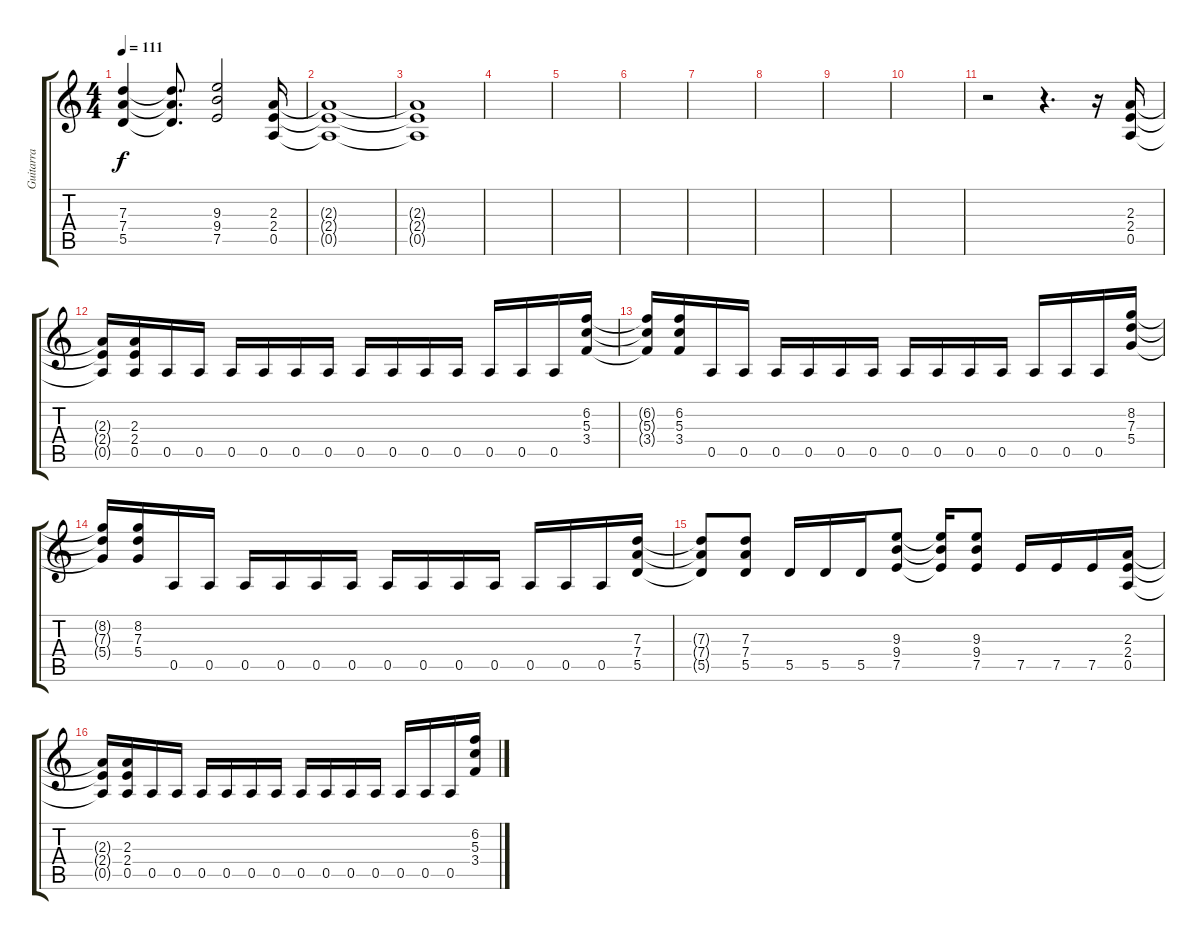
\track ("Guitarra" "Guitarra") {instrument distortionguitar}
\staff {score tabs}
\tuning (E4 B3 G3 D3 A2 E2) {hide}
\ts (4 4)
\tempo 111
\clef g2
\ks c
(7.3{t} 7.4{t} 5.5{t}).4{dy f} (7.3{t} 7.4{t} 5.5{t}).8{d} (9.3 9.4 7.5).2 (2.3 2.4 0.5).16 |
(2.3{t} 2.4{t} 0.5{t}).1 |
(2.3{t} 2.4{t} 0.5{t}).1 |
|
|
|
|
|
|
|
r.2 r.4{d} r.16 (2.3 2.4 0.5).16 |
(2.3{t} 2.4{t} 0.5{t}).16 (2.3 2.4 0.5).16 0.5.16 0.5.16 0.5.16 0.5.16 0.5.16 0.5.16 0.5.16 0.5.16 0.5.16 0.5.16 0.5.16 0.5.16 0.5.16 (6.2 5.3 3.4).16 |
(6.2{t} 5.3{t} 3.4{t}).16 (6.2 5.3 3.4).16 0.5.16 0.5.16 0.5.16 0.5.16 0.5.16 0.5.16 0.5.16 0.5.16 0.5.16 0.5.16 0.5.16 0.5.16 0.5.16 (8.2 7.3 5.4).16 |
(8.2{t} 7.3{t} 5.4{t}).16 (8.2 7.3 5.4).16 0.5.16 0.5.16 0.5.16 0.5.16 0.5.16 0.5.16 0.5.16 0.5.16 0.5.16 0.5.16 0.5.16 0.5.16 0.5.16 (7.3 7.4 5.5).16 |
(7.3{t} 7.4{t} 5.5{t}).8 (7.3 7.4 5.5).8 5.5.16 5.5.16 5.5.16 (9.3 9.4 7.5).8 (9.3{t} 9.4{t} 7.5{t}).16 (9.3 9.4 7.5).8 7.5.16 7.5.16 7.5.16 (2.3 2.4 0.5).16 |
(2.3{t} 2.4{t} 0.5{t}).16 (2.3 2.4 0.5).16 0.5.16 0.5.16 0.5.16 0.5.16 0.5.16 0.5.16 0.5.16 0.5.16 0.5.16 0.5.16 0.5.16 0.5.16 0.5.16 (6.2 5.3 3.4).16
